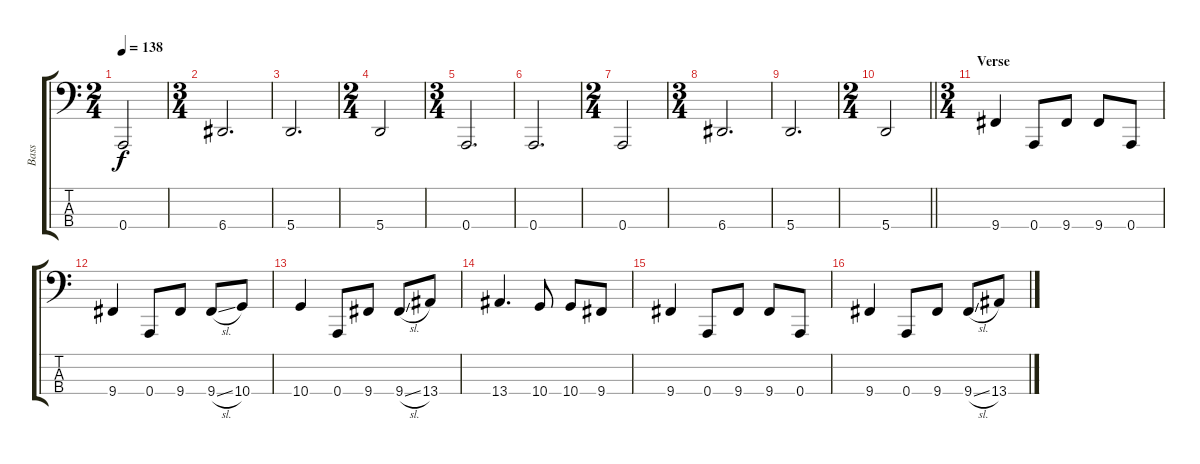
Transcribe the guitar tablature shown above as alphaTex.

\track ("Bass" "Bass") {instrument slapbass2}
\staff {score tabs}
\tuning (G2 D2 A1 A0) {hide}
\ts (2 4)
\tempo 138
\clef f4
\ks c
0.4.2{dy f} |
\ts (3 4)
6.4.2{d} |
5.4.2{d} |
\ts (2 4)
5.4.2 |
\ts (3 4)
0.4.2{d} |
0.4.2{d} |
\ts (2 4)
0.4.2 |
\ts (3 4)
6.4.2{d} |
5.4.2{d} |
\ts (2 4)
\barLineRight lightlight
5.4.2 |
\ts (3 4)
\section ("" "Verse")
9.4.4 0.4.8 9.4.8 9.4.8 0.4.8 |
9.4.4 0.4.8 9.4.8 9.4{sl}.8 10.4.8 |
10.4.4 0.4.8 9.4.8 9.4{sl}.8 13.4.8 |
13.4.4{d} 10.4.8 10.4.8 9.4.8 |
9.4.4 0.4.8 9.4.8 9.4.8 0.4.8 |
9.4.4 0.4.8 9.4.8 9.4{sl}.8 13.4.8
